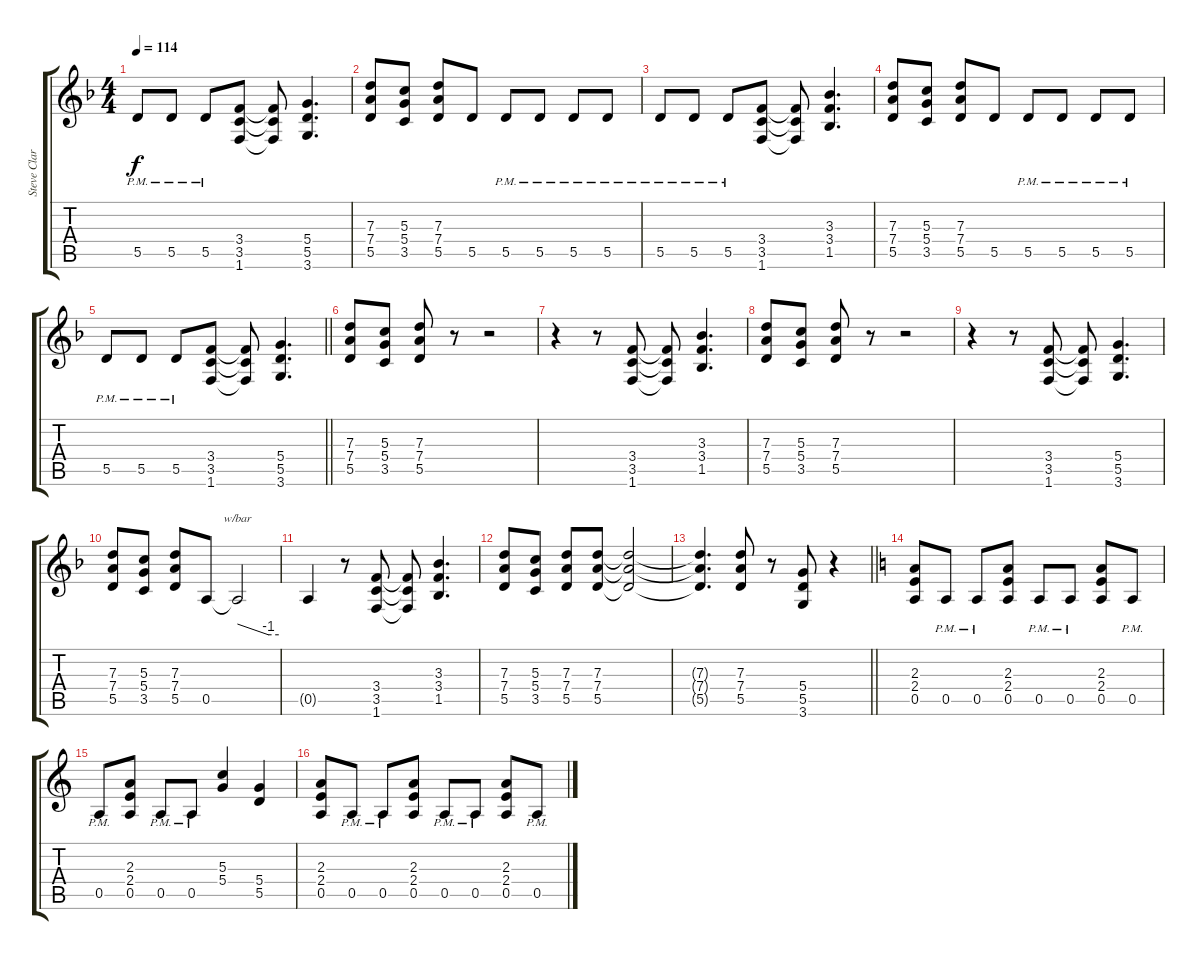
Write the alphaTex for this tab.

\track ("Steve Clark" "Steve Clar") {instrument acousticguitarsteel}
\staff {score tabs}
\tuning (E4 B3 G3 D3 A2 E2) {hide}
\ts (4 4)
\tempo 114
\clef g2
\ks dminor
5.5{pm}.8{dy f} 5.5{pm}.8 5.5{pm}.8 (3.4 3.5 1.6).8 (3.4{t} 3.5{t} 1.6{t}).8 (5.4 5.5 3.6).4{d} |
(7.3 7.4 5.5).8 (5.3 5.4 3.5).8 (7.3 7.4 5.5).8 5.5.8 5.5{pm}.8 5.5{pm}.8 5.5{pm}.8 5.5{pm}.8 |
5.5{pm}.8 5.5{pm}.8 5.5{pm}.8 (3.4 3.5 1.6).8 (3.4{t} 3.5{t} 1.6{t}).8 (3.3 3.4 1.5).4{d} |
(7.3 7.4 5.5).8 (5.3 5.4 3.5).8 (7.3 7.4 5.5).8 5.5.8 5.5{pm}.8 5.5{pm}.8 5.5{pm}.8 5.5{pm}.8 |
\barLineRight lightlight
5.5{pm}.8 5.5{pm}.8 5.5{pm}.8 (3.4 3.5 1.6).8 (3.4{t} 3.5{t} 1.6{t}).8 (5.4 5.5 3.6).4{d} |
(7.3 7.4 5.5).8 (5.3 5.4 3.5).8 (7.3 7.4 5.5).8 r.8 r.2 |
r.4 r.8 (3.4 3.5 1.6).8 (3.4{t} 3.5{t} 1.6{t}).8 (3.3 3.4 1.5).4{d} |
(7.3 7.4 5.5).8 (5.3 5.4 3.5).8 (7.3 7.4 5.5).8 r.8 r.2 |
r.4 r.8 (3.4 3.5 1.6).8 (3.4{t} 3.5{t} 1.6{t}).8 (5.4 5.5 3.6).4{d} |
(7.3 7.4 5.5).8 (5.3 5.4 3.5).8 (7.3 7.4 5.5).8 0.5.8 0.5{t}.2{tbe (custom default 0 0 45 -4 60 -4)} |
0.5{t}.4 r.8 (3.4 3.5 1.6).8 (3.4{t} 3.5{t} 1.6{t}).8 (3.3 3.4 1.5).4{d} |
(7.3 7.4 5.5).8 (5.3 5.4 3.5).8 (7.3 7.4 5.5).8 (7.3 7.4 5.5).8 (7.3{t} 7.4{t} 5.5{t}).2 |
\barLineRight lightlight
(7.3{t} 7.4{t} 5.5{t}).4{d} (7.3 7.4 5.5).8 r.8 (5.4 5.5 3.6).8 r.4 |
\ks aminor
(2.3 2.4 0.5).8 0.5{pm}.8 0.5{pm}.8 (2.3 2.4 0.5).8 0.5{pm}.8 0.5{pm}.8 (2.3 2.4 0.5).8 0.5{pm}.8 |
0.5{pm}.8 (2.3 2.4 0.5).8 0.5{pm}.8 0.5{pm}.8 (5.3 5.4).4 (5.4 5.5).4 |
(2.3 2.4 0.5).8 0.5{pm}.8 0.5{pm}.8 (2.3 2.4 0.5).8 0.5{pm}.8 0.5{pm}.8 (2.3 2.4 0.5).8 0.5{pm}.8
